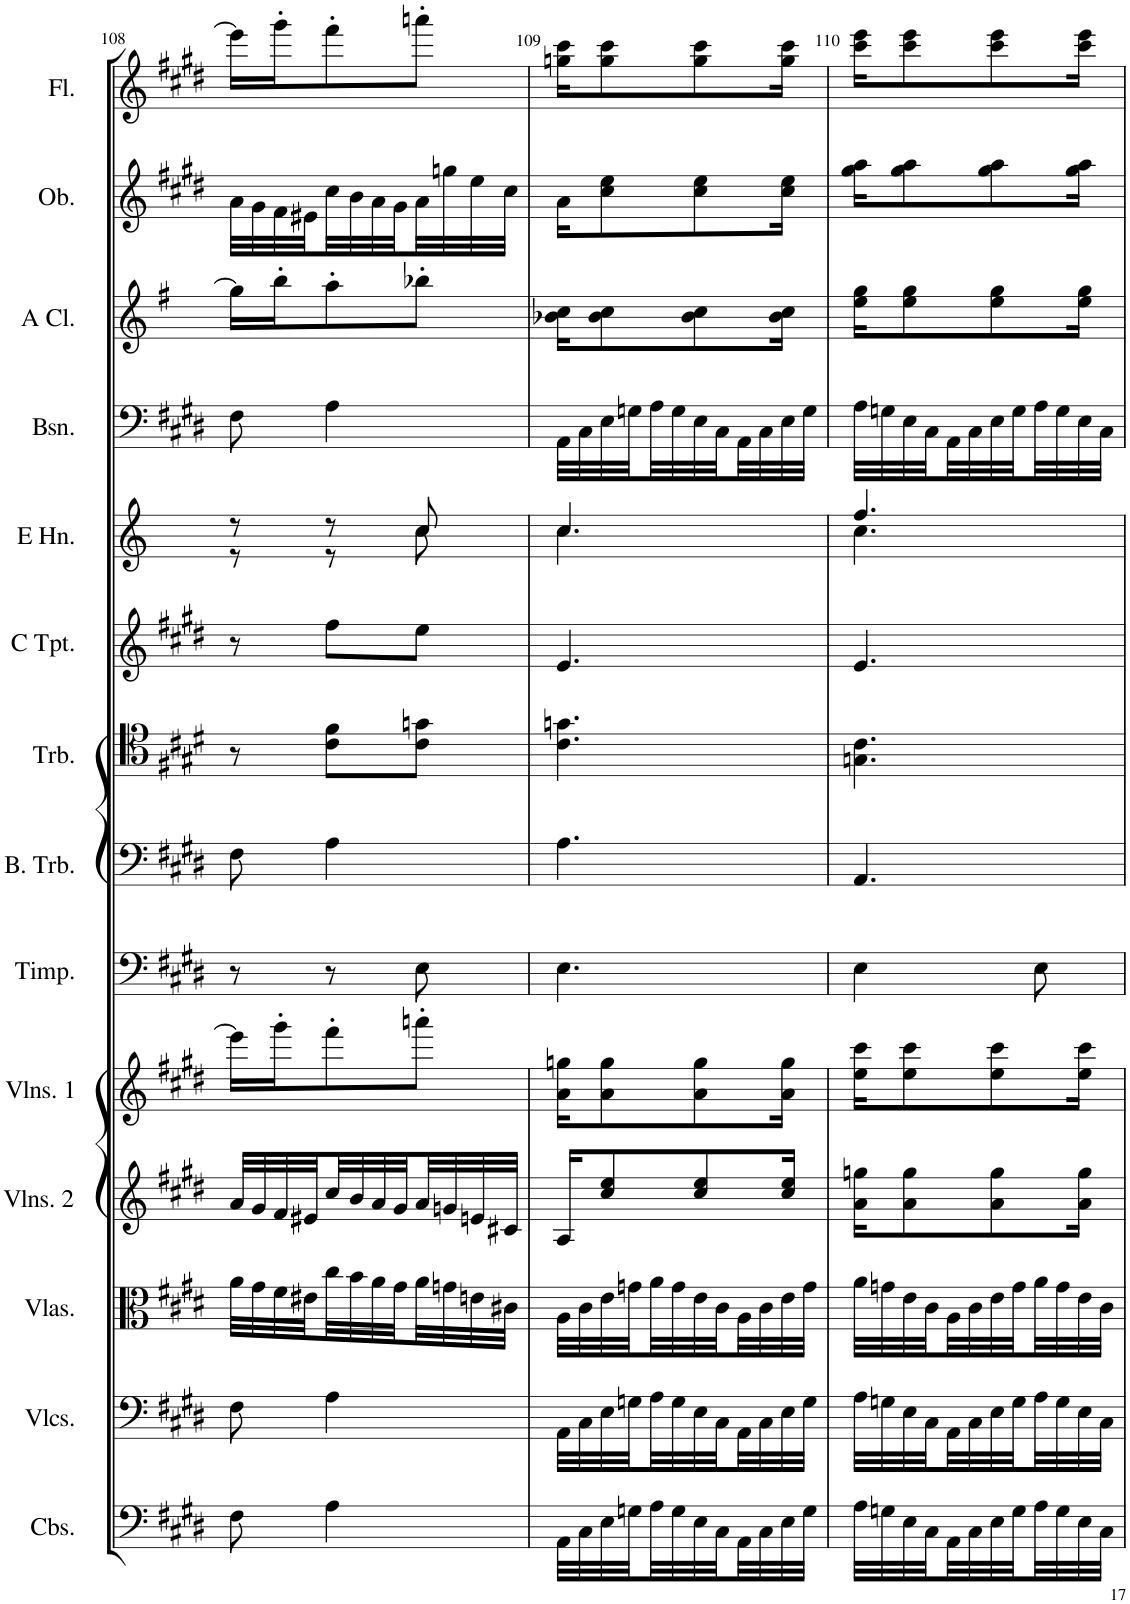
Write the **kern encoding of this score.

**kern	**kern	**kern	**kern	**kern	**kern	**kern	**kern	**kern	**kern	**kern	**kern	**kern	**kern
*part14	*part13	*part12	*part11	*part10	*part9	*part8	*part7	*part6	*part5	*part4	*part3	*part2	*part1
*staff14	*staff13	*staff12	*staff11	*staff10	*staff9	*staff8	*staff7	*staff6	*staff5	*staff4	*staff3	*staff2	*staff1
*I"Contrabasses	*I"Violoncellos	*I"Violas	*I"Violins 2	*I"Violins 1	*I"Timpani in E B	*I"Bass Trombone	*I"Trombone	*I"C Trumpet	*I"E Horn	*I"Bassoon	*I"A Clarinet	*I"Oboe	*I"Flute
*I'Cbs.	*I'Vlcs.	*I'Vlas.	*I'Vlns. 2	*I'Vlns. 1	*I'Timp.	*I'B. Trb.	*I'Trb.	*I'C Tpt.	*I'E Hn.	*I'Bsn.	*I'A Cl.	*I'Ob.	*I'Fl.
!!LO:PB:g=z
*clefF4	*clefF4	*clefC3	*clefG2	*clefG2	*clefF4	*clefF4	*clefC4	*clefG2	*clefG2	*clefF4	*clefG2	*clefG2	*clefG2
*Trd7c12	*	*	*	*	*	*	*	*Trd1c2	*Trd5c8	*	*Trd2c3	*	*
*k[f#c#g#d#]	*k[f#c#g#d#]	*k[f#c#g#d#]	*k[f#c#g#d#]	*k[f#c#g#d#]	*k[f#c#g#d#]	*k[f#c#g#d#]	*k[f#c#g#d#]	*k[f#c#g#d#]	*k[]	*k[f#c#g#d#]	*k[f#]	*k[f#c#g#d#]	*k[f#c#g#d#]
*M3/8	*M3/8	*M3/8	*M3/8	*M3/8	*M3/8	*M3/8	*M3/8	*M3/8	*M3/8	*M3/8	*M3/8	*M3/8	*M3/8
=108	=108	=108	=108	=108	=108	=108	=108	=108	=108	=108	=108	=108	=108
*	*	*	*	*	*	*	*	*	*^	*	*	*	*
8F#\	8F#\	32a\LLL	32a/LLL	16eee#\LL]	8r	8F#\	8r	8r	8r	8r	8F#\	16gg#\LL]	32a\LLL	16eee#\LL]
.	.	32g#\	32g#/	.	.	.	.	.	.	.	.	.	32g#\	.
.	.	32f#\	32f#/	16ggg#'\J	.	.	.	.	.	.	.	16bb'\J	32f#\	16ggg#'\J
.	.	32e#X\	32e#X/	.	.	.	.	.	.	.	.	.	32e#X\	.
4A\	4A\	32cc#\	32cc#/	8fff#'\	8r	4A\	8c#\ 8f#\L	8ff#\L	8r	8r	4A\	8aa'\	32cc#\	8fff#'\
.	.	32b\	32b/	.	.	.	.	.	.	.	.	.	32b\	.
.	.	32a\	32a/	.	.	.	.	.	.	.	.	.	32a\	.
.	.	32g#\	32g#/	.	.	.	.	.	.	.	.	.	32g#\	.
.	.	32a\	32a/	8aaan'\J	8E\	.	8c#\ 8gn\J	8ee\J	8cc/	8cc\	.	8bb-X'\J	32a\	8aaan'\J
.	.	32gn\	32gn/	.	.	.	.	.	.	.	.	.	32ggn\	.
.	.	32en\	32en/	.	.	.	.	.	.	.	.	.	32ee\	.
.	.	32c#X\JJJ	32c#X/JJJ	.	.	.	.	.	.	.	.	.	32cc#\JJJ	.
=109	=109	=109	=109	=109	=109	=109	=109	=109	=109	=109	=109	=109	=109	=109
32AA\LLL	32AA\LLL	32A\LLL	16A/KL	16a\ 16ggn\KL	4.E\	4.A\	4.c#\ 4.gn\	4.e/	4.cc/	4.cc\	32AA\LLL	16b-X\ 16cc\KL	16a\KL	16ggn\ 16ccc#\KL
32C#\	32C#\	32c#\	.	.	.	.	.	.	.	.	32C#\	.	.	.
32E\	32E\	32e\	8cc#/ 8ee/	8a\ 8gg\	.	.	.	.	.	.	32E\	8b-\ 8cc\	8cc#\ 8ee\	8gg\ 8ccc#\
32Gn\	32Gn\	32gn\	.	.	.	.	.	.	.	.	32Gn\	.	.	.
32A\	32A\	32a\	.	.	.	.	.	.	.	.	32A\	.	.	.
32G\	32G\	32g\	.	.	.	.	.	.	.	.	32G\	.	.	.
32E\	32E\	32e\	8cc#/ 8ee/	8a\ 8gg\	.	.	.	.	.	.	32E\	8b-\ 8cc\	8cc#\ 8ee\	8gg\ 8ccc#\
32C#\	32C#\	32c#\	.	.	.	.	.	.	.	.	32C#\	.	.	.
32AA\	32AA\	32A\	.	.	.	.	.	.	.	.	32AA\	.	.	.
32C#\	32C#\	32c#\	.	.	.	.	.	.	.	.	32C#\	.	.	.
32E\	32E\	32e\	16cc#/ 16ee/Jk	16a\ 16gg\Jk	.	.	.	.	.	.	32E\	16b-\ 16cc\Jk	16cc#\ 16ee\Jk	16gg\ 16ccc#\Jk
32G\JJJ	32G\JJJ	32g\JJJ	.	.	.	.	.	.	.	.	32G\JJJ	.	.	.
=110	=110	=110	=110	=110	=110	=110	=110	=110	=110	=110	=110	=110	=110	=110
32A\LLL	32A\LLL	32a\LLL	16a\ 16ggn\KL	16ee\ 16ccc#\KL	4E\	4.AA/	4.Gn\ 4.c#\	4.e/	4.ff/	4.cc\	32A\LLL	16ee\ 16gg\KL	16gg#\ 16aa\KL	16ccc#\ 16eee\KL
32Gn\	32Gn\	32gn\	.	.	.	.	.	.	.	.	32Gn\	.	.	.
32E\	32E\	32e\	8a\ 8gg\	8ee\ 8ccc#\	.	.	.	.	.	.	32E\	8ee\ 8gg\	8gg#\ 8aa\	8ccc#\ 8eee\
32C#\	32C#\	32c#\	.	.	.	.	.	.	.	.	32C#\	.	.	.
32AA\	32AA\	32A\	.	.	.	.	.	.	.	.	32AA\	.	.	.
32C#\	32C#\	32c#\	.	.	.	.	.	.	.	.	32C#\	.	.	.
32E\	32E\	32e\	8a\ 8gg\	8ee\ 8ccc#\	.	.	.	.	.	.	32E\	8ee\ 8gg\	8gg#\ 8aa\	8ccc#\ 8eee\
32G\	32G\	32g\	.	.	.	.	.	.	.	.	32G\	.	.	.
32A\	32A\	32a\	.	.	8E\	.	.	.	.	.	32A\	.	.	.
32G\	32G\	32g\	.	.	.	.	.	.	.	.	32G\	.	.	.
32E\	32E\	32e\	16a\ 16gg\Jk	16ee\ 16ccc#\Jk	.	.	.	.	.	.	32E\	16ee\ 16gg\Jk	16gg#\ 16aa\Jk	16ccc#\ 16eee\Jk
32C#\JJJ	32C#\JJJ	32c#\JJJ	.	.	.	.	.	.	.	.	32C#\JJJ	.	.	.
*	*	*	*	*	*	*	*	*	*v	*v	*	*	*	*
=	=	=	=	=	=	=	=	=	=	=	=	=	=
*-	*-	*-	*-	*-	*-	*-	*-	*-	*-	*-	*-	*-	*-
